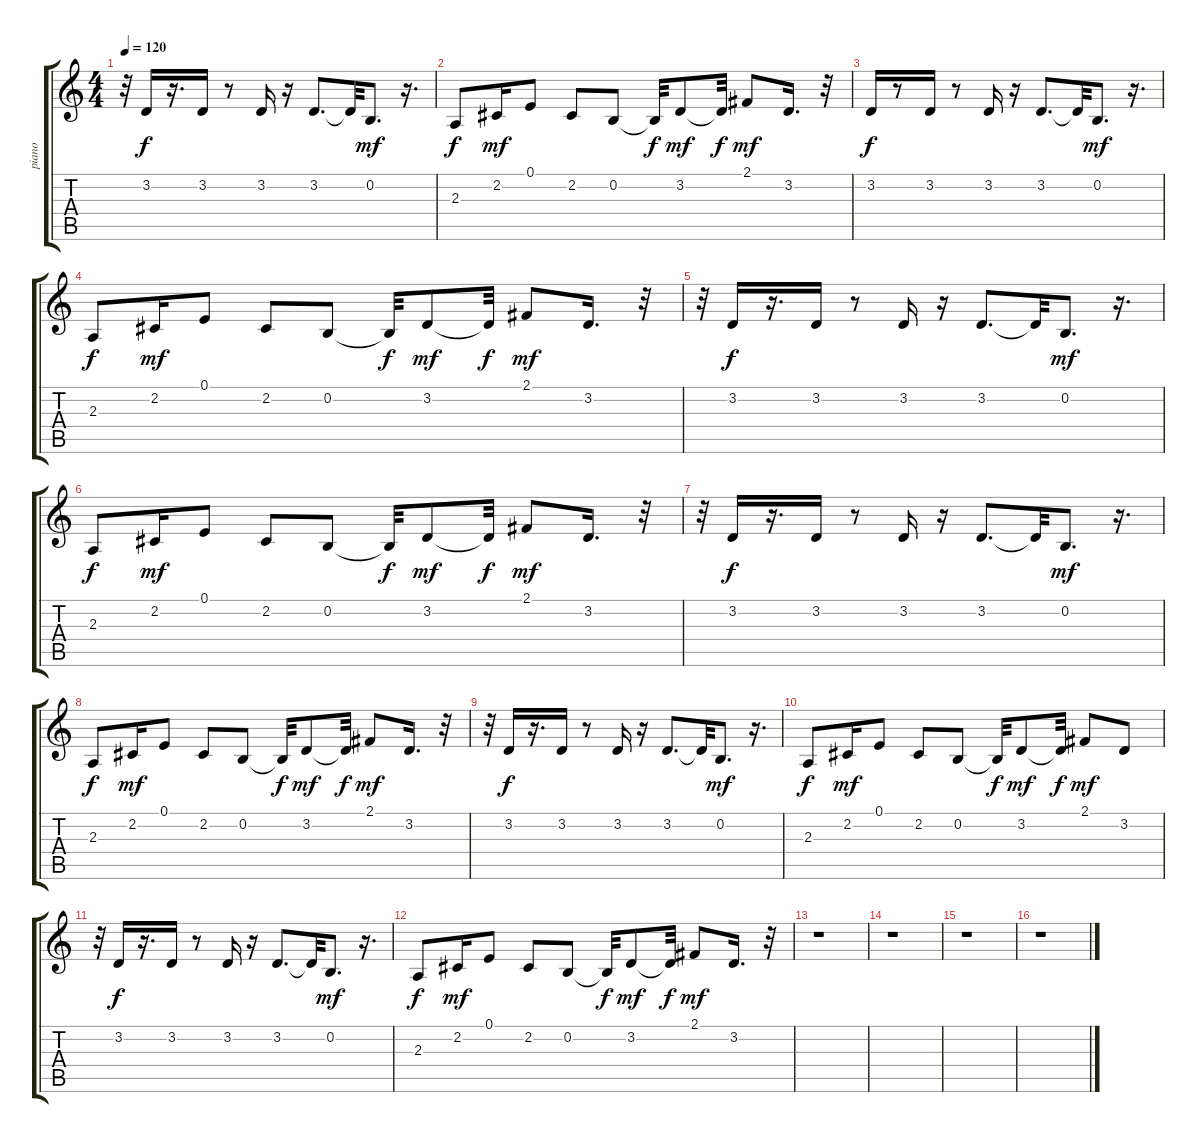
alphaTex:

\track ("piano" "piano") {instrument acousticgrandpiano}
\staff {score tabs}
\tuning (E4 B3 G3 D3 A2 E2) {hide}
\ts (4 4)
\tempo 120
\clef g2
\ks c
r.32{dy mf} 3.2.16{dy f} r.16{d} 3.2.16 r.8 3.2.16 r.16 3.2.8{d} 3.2{t}.32 0.2.8{d dy mf} r.16{d} |
2.3.8{dy f} 2.2.16{dy mf} 0.1.8 2.2.8 0.2.8 0.2{t}.32{dy f} 3.2.8{dy mf} 3.2{t}.32{dy f} 2.1.8{dy mf} 3.2.16{d} r.32 |
3.2.16{dy f} r.8 3.2.16 r.8 3.2.16 r.16 3.2.8{d} 3.2{t}.32 0.2.8{d dy mf} r.16{d} |
2.3.8{dy f} 2.2.16{dy mf} 0.1.8 2.2.8 0.2.8 0.2{t}.32{dy f} 3.2.8{dy mf} 3.2{t}.32{dy f} 2.1.8{dy mf} 3.2.16{d} r.32 |
r.32 3.2.16{dy f} r.16{d} 3.2.16 r.8 3.2.16 r.16 3.2.8{d} 3.2{t}.32 0.2.8{d dy mf} r.16{d} |
2.3.8{dy f} 2.2.16{dy mf} 0.1.8 2.2.8 0.2.8 0.2{t}.32{dy f} 3.2.8{dy mf} 3.2{t}.32{dy f} 2.1.8{dy mf} 3.2.16{d} r.32 |
r.32 3.2.16{dy f} r.16{d} 3.2.16 r.8 3.2.16 r.16 3.2.8{d} 3.2{t}.32 0.2.8{d dy mf} r.16{d} |
2.3.8{dy f} 2.2.16{dy mf} 0.1.8 2.2.8 0.2.8 0.2{t}.32{dy f} 3.2.8{dy mf} 3.2{t}.32{dy f} 2.1.8{dy mf} 3.2.16{d} r.32 |
r.32 3.2.16{dy f} r.16{d} 3.2.16 r.8 3.2.16 r.16 3.2.8{d} 3.2{t}.32 0.2.8{d dy mf} r.16{d} |
2.3.8{dy f} 2.2.16{dy mf} 0.1.8 2.2.8 0.2.8 0.2{t}.32{dy f} 3.2.8{dy mf} 3.2{t}.32{dy f} 2.1.8{dy mf} 3.2.8 |
r.32 3.2.16{dy f} r.16{d} 3.2.16 r.8 3.2.16 r.16 3.2.8{d} 3.2{t}.32 0.2.8{d dy mf} r.16{d} |
2.3.8{dy f} 2.2.16{dy mf} 0.1.8 2.2.8 0.2.8 0.2{t}.32{dy f} 3.2.8{dy mf} 3.2{t}.32{dy f} 2.1.8{dy mf} 3.2.16{d} r.32 |
r.1 |
r.1 |
r.1 |
r.1
